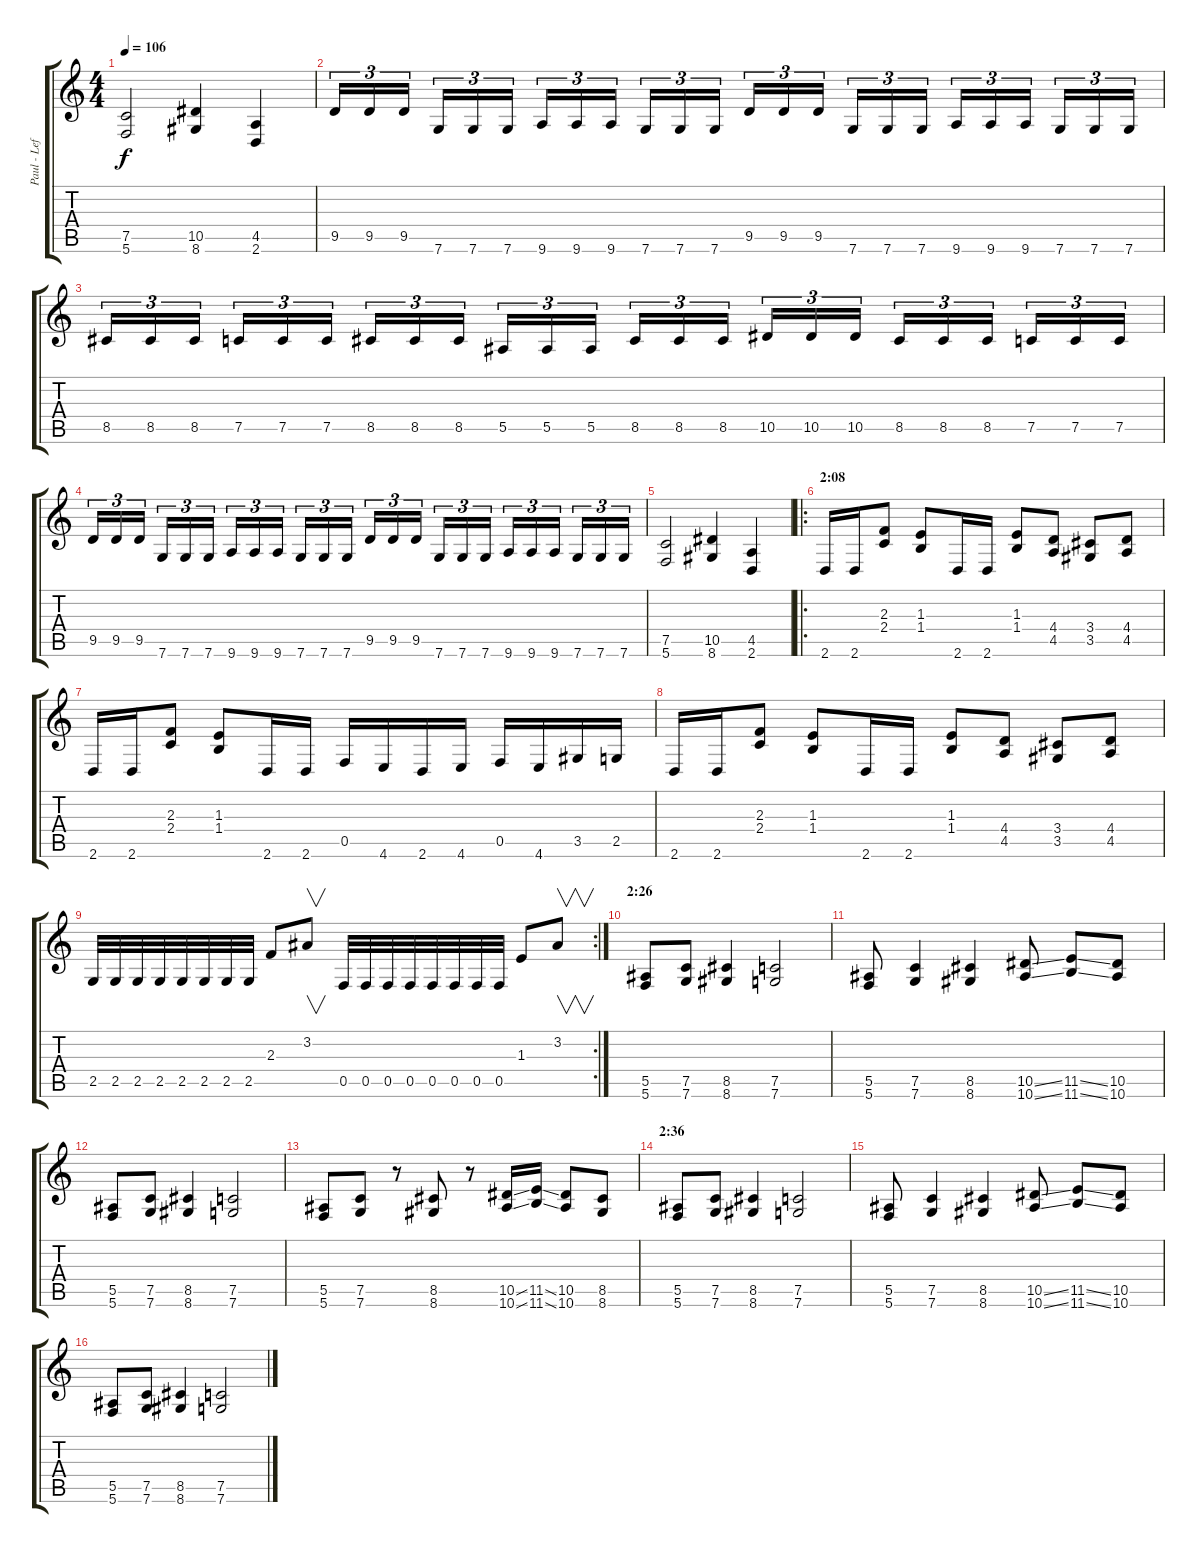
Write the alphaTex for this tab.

\track ("Paul - Left" "Paul - Lef") {instrument distortionguitar}
\staff {score tabs}
\tuning (C4 G3 Eb3 Bb2 F2 C2) {hide}
\ts (4 4)
\tempo 106
\clef g2
\ks c
(7.5 5.6).2{dy f} (10.5 8.6).4 (4.5 2.6).4 |
9.5.16{tu (3 2)} 9.5.16{tu (3 2)} 9.5.16{tu (3 2)} 7.6.16{tu (3 2)} 7.6.16{tu (3 2)} 7.6.16{tu (3 2)} 9.6.16{tu (3 2)} 9.6.16{tu (3 2)} 9.6.16{tu (3 2)} 7.6.16{tu (3 2)} 7.6.16{tu (3 2)} 7.6.16{tu (3 2)} 9.5.16{tu (3 2)} 9.5.16{tu (3 2)} 9.5.16{tu (3 2)} 7.6.16{tu (3 2)} 7.6.16{tu (3 2)} 7.6.16{tu (3 2)} 9.6.16{tu (3 2)} 9.6.16{tu (3 2)} 9.6.16{tu (3 2)} 7.6.16{tu (3 2)} 7.6.16{tu (3 2)} 7.6.16{tu (3 2)} |
8.5.16{tu (3 2)} 8.5.16{tu (3 2)} 8.5.16{tu (3 2)} 7.5.16{tu (3 2)} 7.5.16{tu (3 2)} 7.5.16{tu (3 2)} 8.5.16{tu (3 2)} 8.5.16{tu (3 2)} 8.5.16{tu (3 2)} 5.5.16{tu (3 2)} 5.5.16{tu (3 2)} 5.5.16{tu (3 2)} 8.5.16{tu (3 2)} 8.5.16{tu (3 2)} 8.5.16{tu (3 2)} 10.5.16{tu (3 2)} 10.5.16{tu (3 2)} 10.5.16{tu (3 2)} 8.5.16{tu (3 2)} 8.5.16{tu (3 2)} 8.5.16{tu (3 2)} 7.5.16{tu (3 2)} 7.5.16{tu (3 2)} 7.5.16{tu (3 2)} |
9.5.16{tu (3 2)} 9.5.16{tu (3 2)} 9.5.16{tu (3 2)} 7.6.16{tu (3 2)} 7.6.16{tu (3 2)} 7.6.16{tu (3 2)} 9.6.16{tu (3 2)} 9.6.16{tu (3 2)} 9.6.16{tu (3 2)} 7.6.16{tu (3 2)} 7.6.16{tu (3 2)} 7.6.16{tu (3 2)} 9.5.16{tu (3 2)} 9.5.16{tu (3 2)} 9.5.16{tu (3 2)} 7.6.16{tu (3 2)} 7.6.16{tu (3 2)} 7.6.16{tu (3 2)} 9.6.16{tu (3 2)} 9.6.16{tu (3 2)} 9.6.16{tu (3 2)} 7.6.16{tu (3 2)} 7.6.16{tu (3 2)} 7.6.16{tu (3 2)} |
(7.5 5.6).2 (10.5 8.6).4 (4.5 2.6).4 |
\ro
\section ("" "2:08")
2.6.16{instrument distortionguitar} 2.6.16 (2.3 2.4).8 (1.3 1.4).8 2.6.16 2.6.16 (1.3 1.4).8 (4.4 4.5).8 (3.4 3.5).8 (4.4 4.5).8 |
2.6.16 2.6.16 (2.3 2.4).8 (1.3 1.4).8 2.6.16 2.6.16 0.5.16 4.6.16 2.6.16 4.6.16 0.5.16 4.6.16 3.5.16 2.5.16 |
2.6.16 2.6.16 (2.3 2.4).8 (1.3 1.4).8 2.6.16 2.6.16 (1.3 1.4).8 (4.4 4.5).8 (3.4 3.5).8 (4.4 4.5).8 |
\rc 2
2.5.32 2.5.32 2.5.32 2.5.32 2.5.32 2.5.32 2.5.32 2.5.32 2.3.8 3.2.8{v instrument guitarharmonics} 0.5.32{instrument distortionguitar} 0.5.32 0.5.32 0.5.32 0.5.32 0.5.32 0.5.32 0.5.32 1.3.8 3.2.8{v instrument guitarharmonics} |
\section ("" "2:26")
(5.5 5.6).8{instrument distortionguitar} (7.5 7.6).8 (8.5 8.6).4 (7.5 7.6).2 |
(5.5 5.6).8 (7.5 7.6).4 (8.5 8.6).4 (10.5{ss} 10.6{ss}).8 (11.5{ss} 11.6{ss}).8 (10.5 10.6).8 |
(5.5 5.6).8 (7.5 7.6).8 (8.5 8.6).4 (7.5 7.6).2 |
(5.5 5.6).8 (7.5 7.6).8 r.8 (8.5 8.6).8 r.8 (10.5{ss} 10.6{ss}).16 (11.5{ss} 11.6{ss}).16 (10.5 10.6).8 (8.5 8.6).8 |
\section ("" "2:36")
(5.5 5.6).8 (7.5 7.6).8 (8.5 8.6).4 (7.5 7.6).2 |
(5.5 5.6).8 (7.5 7.6).4 (8.5 8.6).4 (10.5{ss} 10.6{ss}).8 (11.5{ss} 11.6{ss}).8 (10.5 10.6).8 |
(5.5 5.6).8 (7.5 7.6).8 (8.5 8.6).4 (7.5 7.6).2
